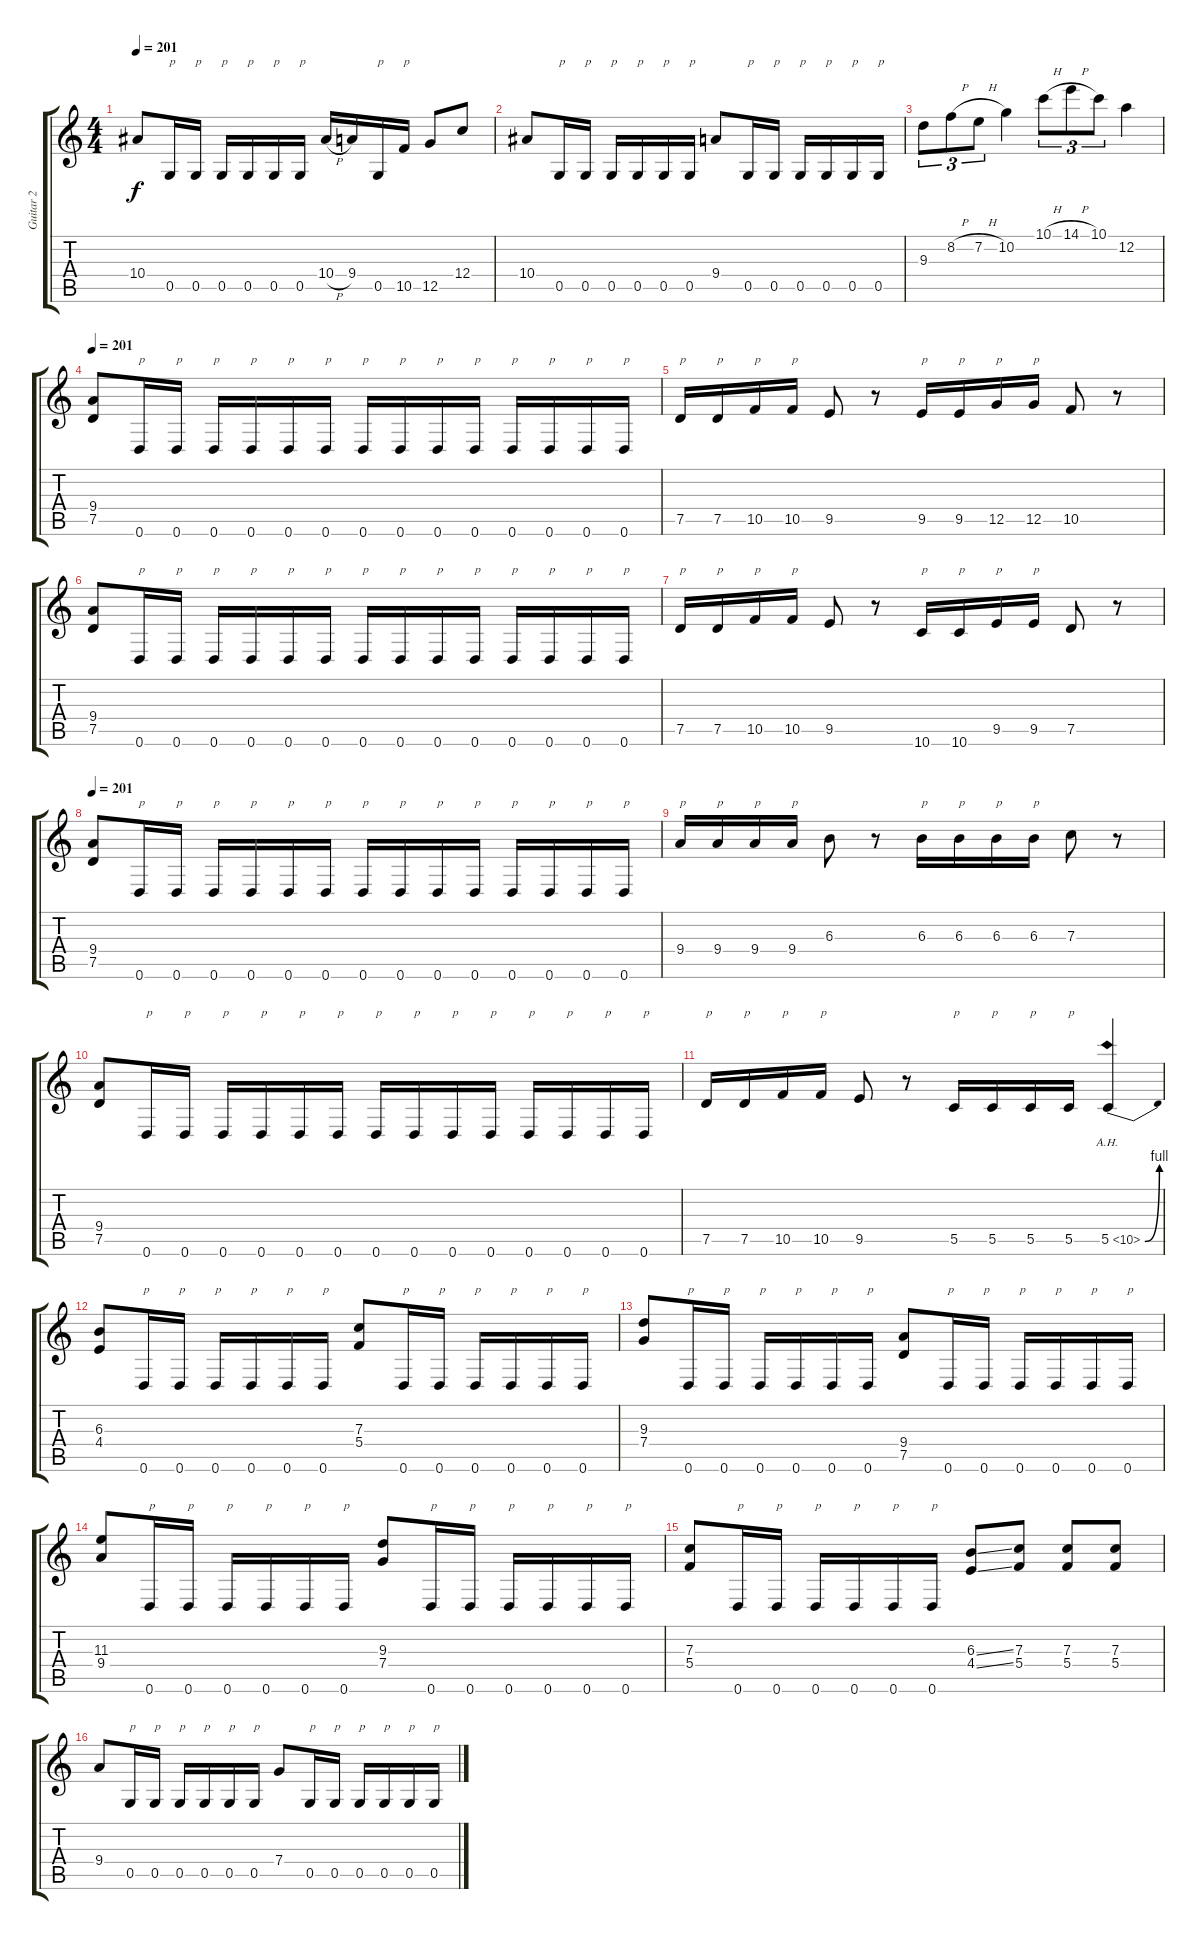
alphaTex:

\track ("Guitar 2" "Guitar 2") {instrument distortionguitar}
\staff {score tabs}
\tuning (D4 A3 F3 C3 G2 D2) {hide}
\ts (4 4)
\tempo 201
\clef g2
\ks c
10.4.8{dy f} 0.5.16{txt "p"} 0.5.16{txt "p"} 0.5.16{txt "p"} 0.5.16{txt "p"} 0.5.16{txt "p"} 0.5.16{txt "p"} 10.4{h}.16 9.4.16 0.5.16{txt "p"} 10.5.16{txt "p"} 12.5.8 12.4.8 |
10.4.8 0.5.16{txt "p"} 0.5.16{txt "p"} 0.5.16{txt "p"} 0.5.16{txt "p"} 0.5.16{txt "p"} 0.5.16{txt "p"} 9.4.8 0.5.16{txt "p"} 0.5.16{txt "p"} 0.5.16{txt "p"} 0.5.16{txt "p"} 0.5.16{txt "p"} 0.5.16{txt "p"} |
9.3.8{tu (3 2)} 8.2{h}.8{tu (3 2)} 7.2{h}.8{tu (3 2)} 10.2.4 10.1{h}.8{tu (3 2)} 14.1{h}.8{tu (3 2)} 10.1.8{tu (3 2)} 12.2.4 |
\tempo 201
(9.4 7.5).8 0.6.16{txt "p"} 0.6.16{txt "p"} 0.6.16{txt "p"} 0.6.16{txt "p"} 0.6.16{txt "p"} 0.6.16{txt "p"} 0.6.16{txt "p"} 0.6.16{txt "p"} 0.6.16{txt "p"} 0.6.16{txt "p"} 0.6.16{txt "p"} 0.6.16{txt "p"} 0.6.16{txt "p"} 0.6.16{txt "p"} |
7.5.16{txt "p"} 7.5.16{txt "p"} 10.5.16{txt "p"} 10.5.16{txt "p"} 9.5.8 r.8 9.5.16{txt "p"} 9.5.16{txt "p"} 12.5.16{txt "p"} 12.5.16{txt "p"} 10.5.8 r.8 |
(9.4 7.5).8 0.6.16{txt "p"} 0.6.16{txt "p"} 0.6.16{txt "p"} 0.6.16{txt "p"} 0.6.16{txt "p"} 0.6.16{txt "p"} 0.6.16{txt "p"} 0.6.16{txt "p"} 0.6.16{txt "p"} 0.6.16{txt "p"} 0.6.16{txt "p"} 0.6.16{txt "p"} 0.6.16{txt "p"} 0.6.16{txt "p"} |
7.5.16{txt "p"} 7.5.16{txt "p"} 10.5.16{txt "p"} 10.5.16{txt "p"} 9.5.8 r.8 10.6.16{txt "p"} 10.6.16{txt "p"} 9.5.16{txt "p"} 9.5.16{txt "p"} 7.5.8 r.8 |
\tempo 201
(9.4 7.5).8 0.6.16{txt "p"} 0.6.16{txt "p"} 0.6.16{txt "p"} 0.6.16{txt "p"} 0.6.16{txt "p"} 0.6.16{txt "p"} 0.6.16{txt "p"} 0.6.16{txt "p"} 0.6.16{txt "p"} 0.6.16{txt "p"} 0.6.16{txt "p"} 0.6.16{txt "p"} 0.6.16{txt "p"} 0.6.16{txt "p"} |
9.4.16{txt "p"} 9.4.16{txt "p"} 9.4.16{txt "p"} 9.4.16{txt "p"} 6.3.8 r.8 6.3.16{txt "p"} 6.3.16{txt "p"} 6.3.16{txt "p"} 6.3.16{txt "p"} 7.3.8 r.8 |
(9.4 7.5).8 0.6.16{txt "p"} 0.6.16{txt "p"} 0.6.16{txt "p"} 0.6.16{txt "p"} 0.6.16{txt "p"} 0.6.16{txt "p"} 0.6.16{txt "p"} 0.6.16{txt "p"} 0.6.16{txt "p"} 0.6.16{txt "p"} 0.6.16{txt "p"} 0.6.16{txt "p"} 0.6.16{txt "p"} 0.6.16{txt "p"} |
7.5.16{txt "p"} 7.5.16{txt "p"} 10.5.16{txt "p"} 10.5.16{txt "p"} 9.5.8 r.8 5.5.16{txt "p"} 5.5.16{txt "p"} 5.5.16{txt "p"} 5.5.16{txt "p"} 5.5{be (bend 0 0 60 4) ah 5}.4 |
(6.3 4.4).8 0.6.16{txt "p"} 0.6.16{txt "p"} 0.6.16{txt "p"} 0.6.16{txt "p"} 0.6.16{txt "p"} 0.6.16{txt "p"} (7.3 5.4).8 0.6.16{txt "p"} 0.6.16{txt "p"} 0.6.16{txt "p"} 0.6.16{txt "p"} 0.6.16{txt "p"} 0.6.16{txt "p"} |
(9.3 7.4).8 0.6.16{txt "p"} 0.6.16{txt "p"} 0.6.16{txt "p"} 0.6.16{txt "p"} 0.6.16{txt "p"} 0.6.16{txt "p"} (9.4 7.5).8 0.6.16{txt "p"} 0.6.16{txt "p"} 0.6.16{txt "p"} 0.6.16{txt "p"} 0.6.16{txt "p"} 0.6.16{txt "p"} |
(11.3 9.4).8 0.6.16{txt "p"} 0.6.16{txt "p"} 0.6.16{txt "p"} 0.6.16{txt "p"} 0.6.16{txt "p"} 0.6.16{txt "p"} (9.3 7.4).8 0.6.16{txt "p"} 0.6.16{txt "p"} 0.6.16{txt "p"} 0.6.16{txt "p"} 0.6.16{txt "p"} 0.6.16{txt "p"} |
(7.3 5.4).8 0.6.16{txt "p"} 0.6.16{txt "p"} 0.6.16{txt "p"} 0.6.16{txt "p"} 0.6.16{txt "p"} 0.6.16{txt "p"} (6.3{ss} 4.4{ss}).8 (7.3 5.4).8 (7.3 5.4).8 (7.3 5.4).8 |
9.4.8 0.5.16{txt "p"} 0.5.16{txt "p"} 0.5.16{txt "p"} 0.5.16{txt "p"} 0.5.16{txt "p"} 0.5.16{txt "p"} 7.4.8 0.5.16{txt "p"} 0.5.16{txt "p"} 0.5.16{txt "p"} 0.5.16{txt "p"} 0.5.16{txt "p"} 0.5.16{txt "p"}
